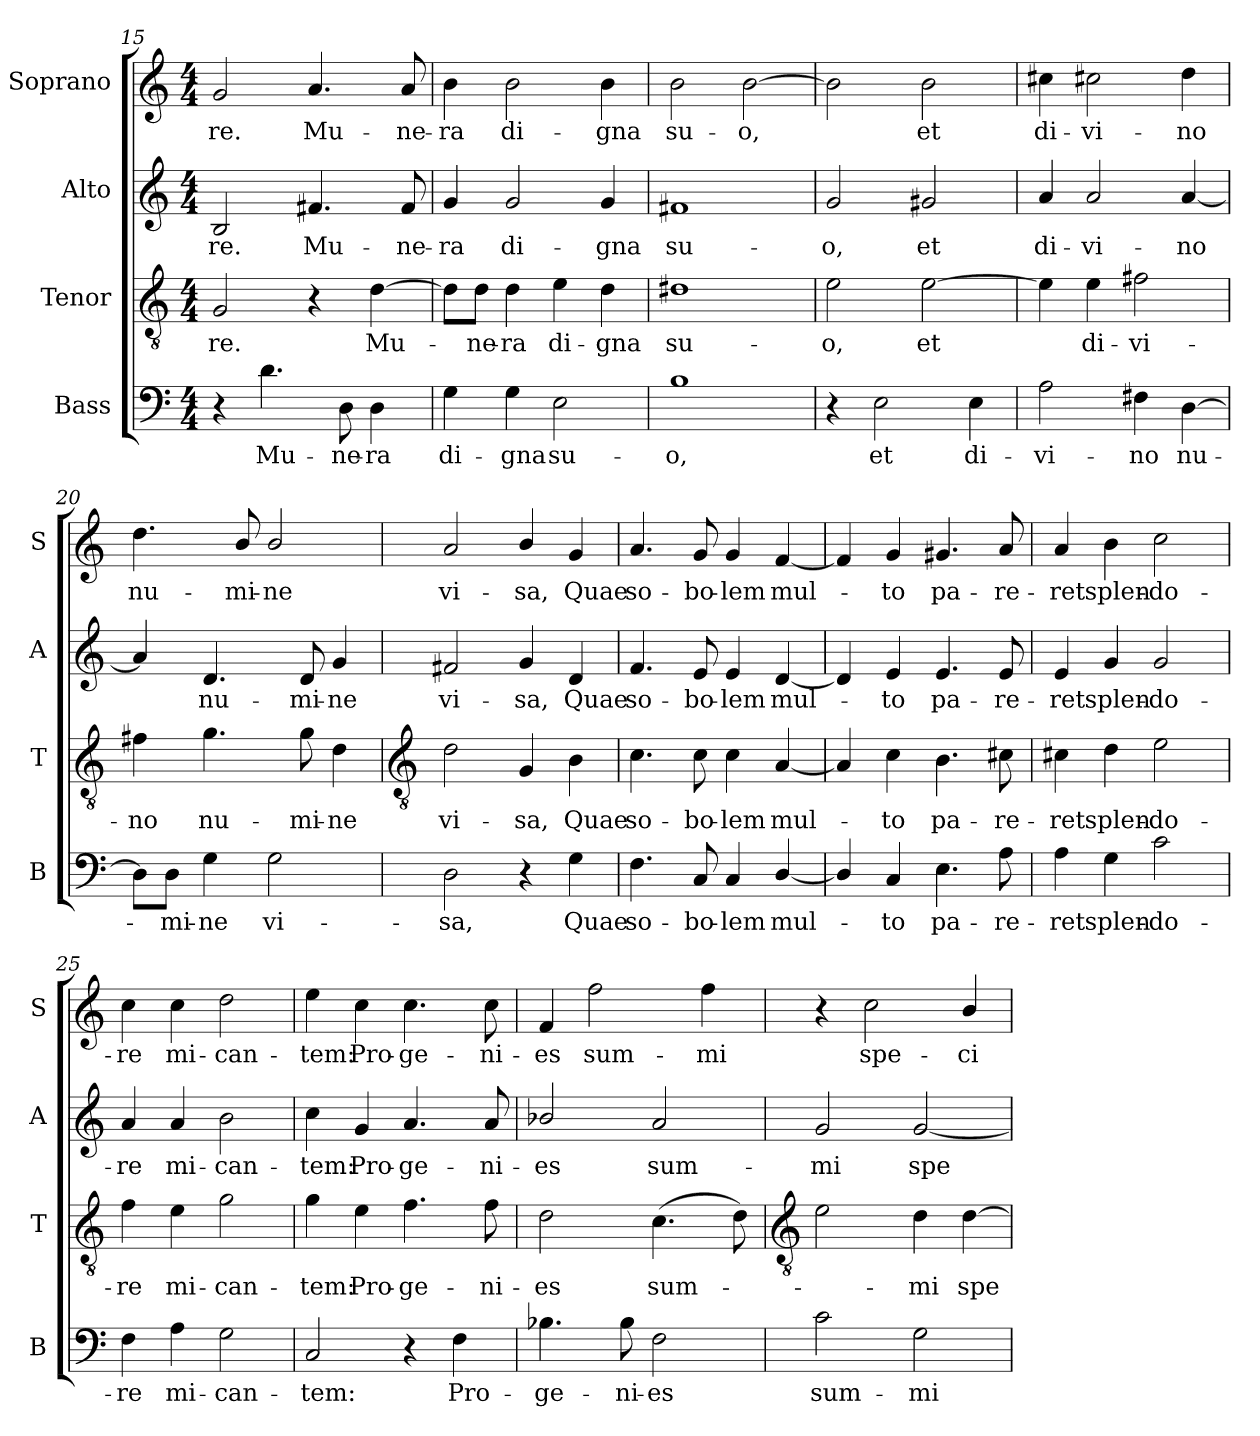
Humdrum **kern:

**kern	**text	**kern	**text	**kern	**text	**kern	**text
*part4	*part4	*part3	*part3	*part2	*part2	*part1	*part1
*staff4	*staff4	*staff3	*staff3	*staff2	*staff2	*staff1	*staff1
*I"Bass	*	*I"Tenor	*	*I"Alto	*	*I"Soprano	*
*I'B	*	*I'T	*	*I'A	*	*I'S	*
*clefF4	*	*clefGv2	*	*clefG2	*	*clefG2	*
*k[]	*	*k[]	*	*k[]	*	*k[]	*
*C:	*	*C:	*	*C:	*	*C:	*
*M4/4	*	*M4/4	*	*M4/4	*	*M4/4	*
=15	=15	=15	=15	=15	=15	=15	=15
!	!	!	!LO:LY:b	!	!LO:LY:b	!	!LO:LY:b
4r	.	2G	re.	2B	-re.	2g	re.
!	!LO:LY:b	!	!	!	!	!	!
4.d	Mu-	.	.	.	.	.	.
!	!	!	!	!	!LO:LY:b	!	!LO:LY:b
.	.	4r	.	4.f#X	Mu-	4.a	Mu-
!	!LO:LY:b	!	!	!	!	!	!
8D	-ne-	.	.	.	.	.	.
!	!LO:LY:b	!	!LO:LY:b	!	!	!	!
4D	-ra	[4d	Mu-	.	.	.	.
!	!	!	!	!	!LO:LY:b	!	!LO:LY:b
.	.	.	.	8f#	-ne-	8a	-ne-
=16	=16	=16	=16	=16	=16	=16	=16
!	!LO:LY:b	!	!	!	!LO:LY:b	!	!LO:LY:b
4G	di-	8d\L]	.	4g	-ra	4b	-ra
!	!	!	!LO:LY:b	!	!	!	!
.	.	8d\J	ne-	.	.	.	.
!	!LO:LY:b	!	!LO:LY:b	!	!LO:LY:b	!	!LO:LY:b
4G	-gna	4d	-ra	2g	di-	2b	di-
!	!LO:LY:b	!	!LO:LY:b	!	!	!	!
2E	su-	4e	di-	.	.	.	.
!	!	!	!LO:LY:b	!	!LO:LY:b	!	!LO:LY:b
.	.	4d	-gna	4g	-gna	4b	-gna
=17	=17	=17	=17	=17	=17	=17	=17
!	!LO:LY:b	!	!LO:LY:b	!	!LO:LY:b	!	!LO:LY:b
1B	-o,	1d#X	su-	1f#X	su-	2b	su-
!	!	!	!	!	!	!	!LO:LY:b
.	.	.	.	.	.	[2b	-o,
=18	=18	=18	=18	=18	=18	=18	=18
!	!	!	!LO:LY:b	!	!LO:LY:b	!	!
4r	.	2e	-o,	2g	-o,	2b]	.
!	!LO:LY:b	!	!	!	!	!	!
2E	et	.	.	.	.	.	.
!	!	!	!LO:LY:b	!	!LO:LY:b	!	!LO:LY:b
.	.	[2e	et	2g#X	et	2b	et
!	!LO:LY:b	!	!	!	!	!	!
4E	di-	.	.	.	.	.	.
=19	=19	=19	=19	=19	=19	=19	=19
!	!LO:LY:b	!	!	!	!LO:LY:b	!	!LO:LY:b
2A	-vi-	4e]	.	4a	di-	4cc#X	di-
!	!	!	!LO:LY:b	!	!LO:LY:b	!	!LO:LY:b
.	.	4e	di-	2a	-vi-	2cc#X	-vi-
!	!LO:LY:b	!	!LO:LY:b	!	!	!	!
4F#X	-no	2f#X	-vi-	.	.	.	.
!	!LO:LY:b	!	!	!	!LO:LY:b	!	!LO:LY:b
[4D	nu-	.	.	[4a	-no	4dd	-no
=20	=20	=20	=20	=20	=20	=20	=20
!	!	!	!LO:LY:b	!	!	!	!LO:LY:b
8D\L]	.	4f#X	-no	4a]	.	4.dd	nu-
!	!LO:LY:b	!	!	!	!	!	!
8D\J	mi-	.	.	.	.	.	.
!	!LO:LY:b	!	!LO:LY:b	!	!LO:LY:b	!	!
4G	-ne	4.g	nu-	4.d	nu-	.	.
!	!	!	!	!	!	!	!LO:LY:b
.	.	.	.	.	.	8b/	-mi-
!	!LO:LY:b	!	!	!	!	!	!LO:LY:b
2G	vi-	.	.	.	.	2b/	-ne
!	!	!	!LO:LY:b	!	!LO:LY:b	!	!
.	.	8g	-mi-	8d	-mi-	.	.
!	!	!	!LO:LY:b	!	!LO:LY:b	!	!
.	.	4d	-ne	4g	-ne	.	.
!!LO:LB:g=z
=21	=21	=21	=21	=21	=21	=21	=21
*	*	*clefGv2	*	*	*	*	*
!	!LO:LY:b	!	!LO:LY:b	!	!LO:LY:b	!	!LO:LY:b
2D	-sa,	2d	vi-	2f#X	vi-	2a	vi-
!	!	!	!LO:LY:b	!	!LO:LY:b	!	!LO:LY:b
4r	.	4G	-sa,	4g	-sa,	4b/	-sa,
!	!LO:LY:b	!	!LO:LY:b	!	!LO:LY:b	!	!LO:LY:b
4G	Quae	4B	Quae	4d	Quae	4g	Quae
=22	=22	=22	=22	=22	=22	=22	=22
!	!LO:LY:b	!	!LO:LY:b	!	!LO:LY:b	!	!LO:LY:b
4.F	so-	4.c	so-	4.f	so-	4.a	so-
!	!LO:LY:b	!	!LO:LY:b	!	!LO:LY:b	!	!LO:LY:b
8C	-bo-	8c	-bo-	8e	-bo-	8g	-bo-
!	!LO:LY:b	!	!LO:LY:b	!	!LO:LY:b	!	!LO:LY:b
4C	-lem	4c	-lem	4e	-lem	4g	-lem
!	!LO:LY:b	!	!LO:LY:b	!	!LO:LY:b	!	!LO:LY:b
[4D/	mul-	[4A	mul-	[4d	mul-	[4f	mul-
=23	=23	=23	=23	=23	=23	=23	=23
4D/]	.	4A]	.	4d]	.	4f]	.
!	!LO:LY:b	!	!LO:LY:b	!	!LO:LY:b	!	!LO:LY:b
4C	to	4c	to	4e	to	4g	to
!	!LO:LY:b	!	!LO:LY:b	!	!LO:LY:b	!	!LO:LY:b
4.E	pa-	4.B	pa-	4.e	pa-	4.g#X	pa-
!	!LO:LY:b	!	!LO:LY:b	!	!LO:LY:b	!	!LO:LY:b
8A	-re-	8c#X	-re-	8e	-re-	8a	-re-
=24	=24	=24	=24	=24	=24	=24	=24
!	!LO:LY:b	!	!LO:LY:b	!	!LO:LY:b	!	!LO:LY:b
4A	-ret	4c#X	-ret	4e	-ret	4a	-ret
!	!LO:LY:b	!	!LO:LY:b	!	!LO:LY:b	!	!LO:LY:b
4G	splen-	4d	splen-	4g	splen-	4b	splen-
!	!LO:LY:b	!	!LO:LY:b	!	!LO:LY:b	!	!LO:LY:b
2c	-do-	2e	-do-	2g	-do-	2cc	-do-
=25	=25	=25	=25	=25	=25	=25	=25
!	!LO:LY:b	!	!LO:LY:b	!	!LO:LY:b	!	!LO:LY:b
4F	-re	4f	-re	4a	-re	4cc	-re
!	!LO:LY:b	!	!LO:LY:b	!	!LO:LY:b	!	!LO:LY:b
4A	mi-	4e	mi-	4a	mi-	4cc	mi-
!	!LO:LY:b	!	!LO:LY:b	!	!LO:LY:b	!	!LO:LY:b
2G	-can-	2g	-can-	2b	-can-	2dd	-can-
=26	=26	=26	=26	=26	=26	=26	=26
!	!LO:LY:b	!	!LO:LY:b	!	!LO:LY:b	!	!LO:LY:b
2C	-tem:	4g	-tem:	4cc	-tem:	4ee	-tem:
!	!	!	!LO:LY:b	!	!LO:LY:b	!	!LO:LY:b
.	.	4e	Pro-	4g	Pro-	4cc	Pro-
!	!	!	!LO:LY:b	!	!LO:LY:b	!	!LO:LY:b
4r	.	4.f	-ge-	4.a	-ge-	4.cc	-ge-
!	!LO:LY:b	!	!	!	!	!	!
4F	Pro-	.	.	.	.	.	.
!	!	!	!LO:LY:b	!	!LO:LY:b	!	!LO:LY:b
.	.	8f	-ni-	8a	-ni-	8cc	-ni-
=27	=27	=27	=27	=27	=27	=27	=27
!	!LO:LY:b	!	!LO:LY:b	!	!LO:LY:b	!	!LO:LY:b
4.B-X	-ge-	2d	-es	2b-X/	-es	4f	-es
!	!	!	!	!	!	!	!LO:LY:b
.	.	.	.	.	.	2ff	sum-
!	!LO:LY:b	!	!	!	!	!	!
8B-	-ni-	.	.	.	.	.	.
!	!LO:LY:b	!	!LO:LY:b	!	!LO:LY:b	!	!
2F	-es	(>4.c	sum-	2a	sum-	.	.
!	!	!	!	!	!	!	!LO:LY:b
.	.	.	.	.	.	4ff	-mi
.	.	8d)	.	.	.	.	.
!!LO:LB:g=z
=28	=28	=28	=28	=28	=28	=28	=28
*	*	*clefGv2	*	*	*	*	*
!	!LO:LY:b	!	!	!	!LO:LY:b	!	!
2c	sum-	2e	.	2g	-mi	4r	.
!	!	!	!	!	!	!	!LO:LY:b
.	.	.	.	.	.	2cc	spe-
!	!LO:LY:b	!	!LO:LY:b	!	!LO:LY:b	!	!
2G	-mi	4d	mi	[2g	spe-	.	.
!	!	!	!LO:LY:b	!	!	!	!LO:LY:b
.	.	[4d	spe-	.	.	4b/	-ci-
=	=	=	=	=	=	=	=
*-	*-	*-	*-	*-	*-	*-	*-
